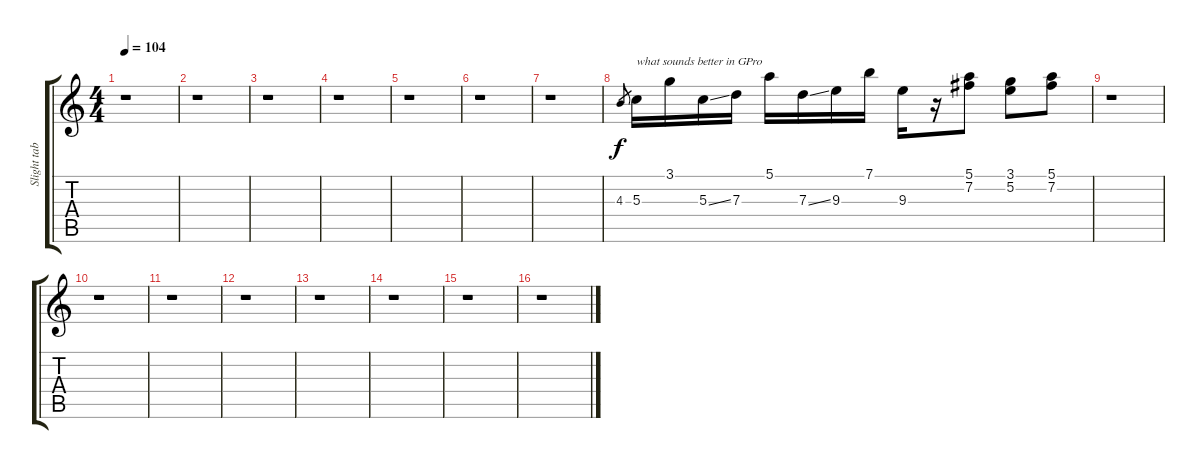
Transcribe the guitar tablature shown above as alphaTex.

\track ("Slight tab fix" "Slight tab") {instrument overdrivenguitar}
\staff {score tabs}
\tuning (E4 B3 G3 D3 A2 E2) {hide}
\ts (4 4)
\tempo 104
\clef g2
\ks c
r.1{dy f} |
r.1 |
r.1 |
r.1 |
r.1 |
r.1 |
r.1 |
4.3.8{gr} 5.3.16{txt "what sounds better in GPro"} 3.1.16 5.3{ss}.16 7.3.16 5.1.16 7.3{ss}.16 9.3.16 7.1.16 9.3.16 r.16 (5.1 7.2).8 (3.1 5.2).8 (5.1 7.2).8 |
r.1 |
r.1 |
r.1 |
r.1 |
r.1 |
r.1 |
r.1 |
r.1
